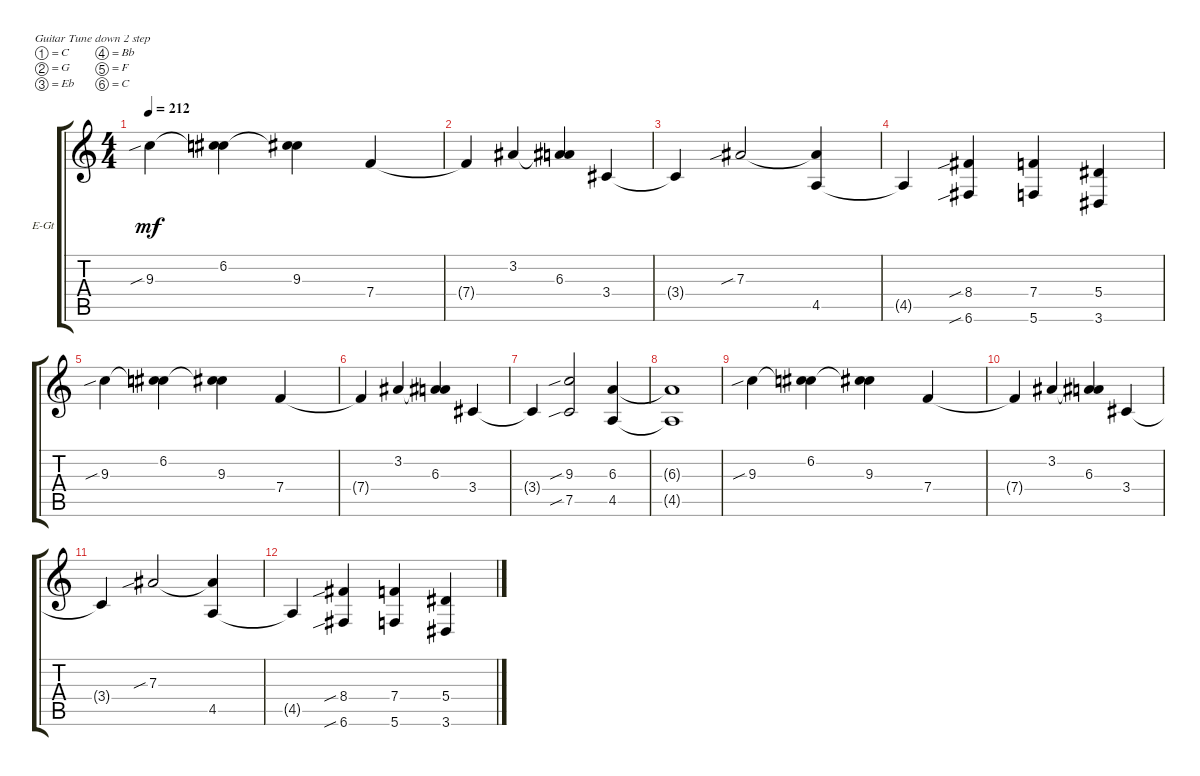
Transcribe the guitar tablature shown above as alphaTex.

\defaultSystemsLayout 4
\bracketExtendMode groupsimilarinstruments
\firstSystemTrackNameOrientation horizontal
\otherSystemsTrackNameOrientation horizontal
\track ("Leads" "E-Gt") {instrument overdrivenguitar}
\staff {score tabs}
\tuning (C4 G3 Eb3 Bb2 F2 C2)
\ts (4 4)
\tempo 212
\clef g2
\ks c
9.3{sib}.4{dy mf} (6.2 9.3{t}).4 (9.3 6.2{t}).4 7.4.4 |
7.4{t}.4 3.2.4 (6.3 3.2{t}).4 3.4.4 |
3.4{t}.4 7.3{sib}.2 (4.5 7.3{t}).4 |
4.5{t}.4 (8.4{sib} 6.6{sib}).4 (7.4 5.6).4 (5.4 3.6).4 |
9.3{sib}.4 (6.2 9.3{t}).4 (9.3 6.2{t}).4 7.4.4 |
7.4{t}.4 3.2.4 (6.3 3.2{t}).4 3.4.4 |
3.4{t}.4 (9.3{sib} 7.5{sib}).2 (4.5 6.3).4 |
(6.3{t} 4.5{t}).1 |
9.3{sib}.4 (6.2 9.3{t}).4 (9.3 6.2{t}).4 7.4.4 |
7.4{t}.4 3.2.4 (6.3 3.2{t}).4 3.4.4 |
3.4{t}.4 7.3{sib}.2 (4.5 7.3{t}).4 |
4.5{t}.4 (8.4{sib} 6.6{sib}).4 (7.4 5.6).4 (5.4 3.6).4
